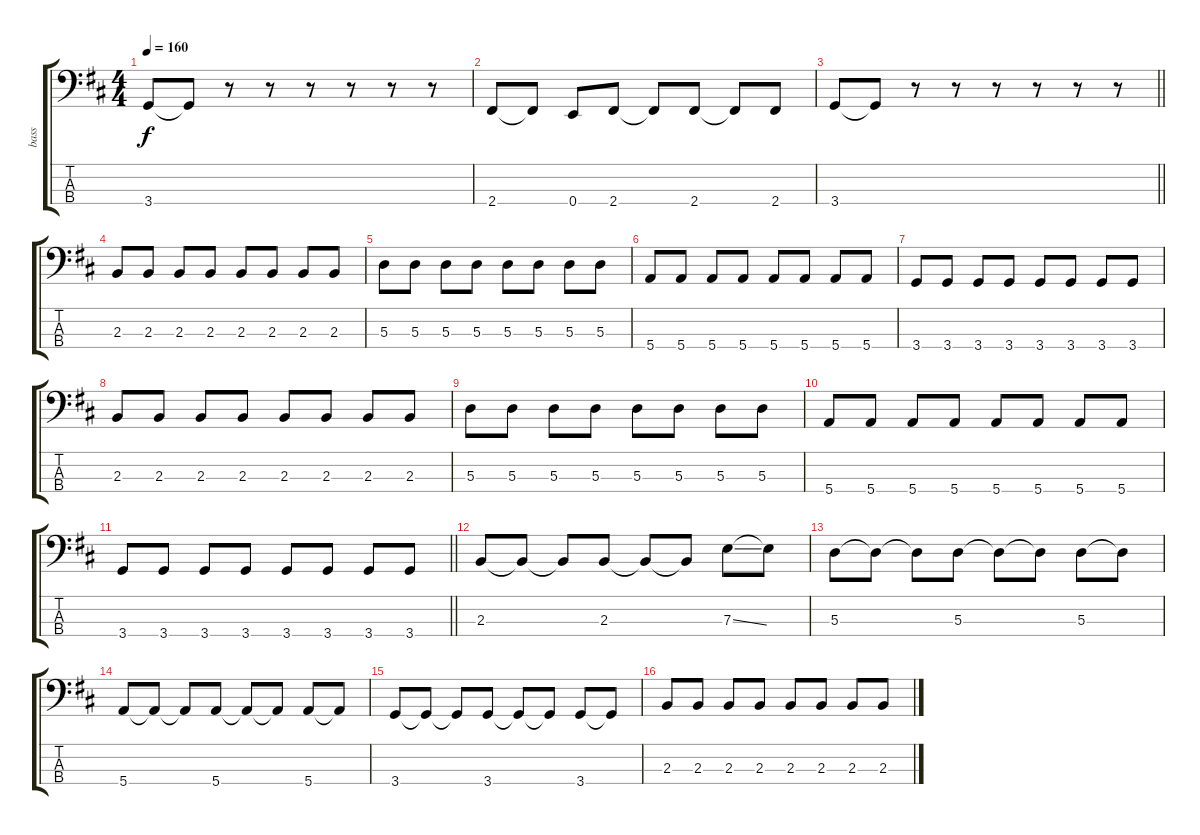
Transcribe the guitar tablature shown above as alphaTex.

\track ("bass" "bass") {instrument acousticguitarnylon}
\staff {score tabs}
\tuning (G2 D2 A1 E1) {hide}
\ts (4 4)
\tempo 160
\clef f4
\ks d
3.4.8{dy f} 3.4{t}.8 r.8 r.8 r.8 r.8 r.8 r.8 |
2.4.8 2.4{t}.8 0.4.8 2.4.8 2.4{t}.8 2.4.8 2.4{t}.8 2.4.8 |
\barLineRight lightlight
3.4.8 3.4{t}.8 r.8 r.8 r.8 r.8 r.8 r.8 |
2.3.8 2.3.8 2.3.8 2.3.8 2.3.8 2.3.8 2.3.8 2.3.8 |
5.3.8 5.3.8 5.3.8 5.3.8 5.3.8 5.3.8 5.3.8 5.3.8 |
5.4.8 5.4.8 5.4.8 5.4.8 5.4.8 5.4.8 5.4.8 5.4.8 |
3.4.8 3.4.8 3.4.8 3.4.8 3.4.8 3.4.8 3.4.8 3.4.8 |
2.3.8 2.3.8 2.3.8 2.3.8 2.3.8 2.3.8 2.3.8 2.3.8 |
5.3.8 5.3.8 5.3.8 5.3.8 5.3.8 5.3.8 5.3.8 5.3.8 |
5.4.8 5.4.8 5.4.8 5.4.8 5.4.8 5.4.8 5.4.8 5.4.8 |
\barLineRight lightlight
3.4.8 3.4.8 3.4.8 3.4.8 3.4.8 3.4.8 3.4.8 3.4.8 |
2.3.8 2.3{t}.8 2.3{t}.8 2.3.8 2.3{t}.8 2.3{t}.8 7.3{ss}.8 7.3{t}.8 |
5.3.8 5.3{t}.8 5.3{t}.8 5.3.8 5.3{t}.8 5.3{t}.8 5.3.8 5.3{t}.8 |
5.4.8 5.4{t}.8 5.4{t}.8 5.4.8 5.4{t}.8 5.4{t}.8 5.4.8 5.4{t}.8 |
3.4.8 3.4{t}.8 3.4{t}.8 3.4.8 3.4{t}.8 3.4{t}.8 3.4.8 3.4{t}.8 |
2.3.8 2.3.8 2.3.8 2.3.8 2.3.8 2.3.8 2.3.8 2.3.8
